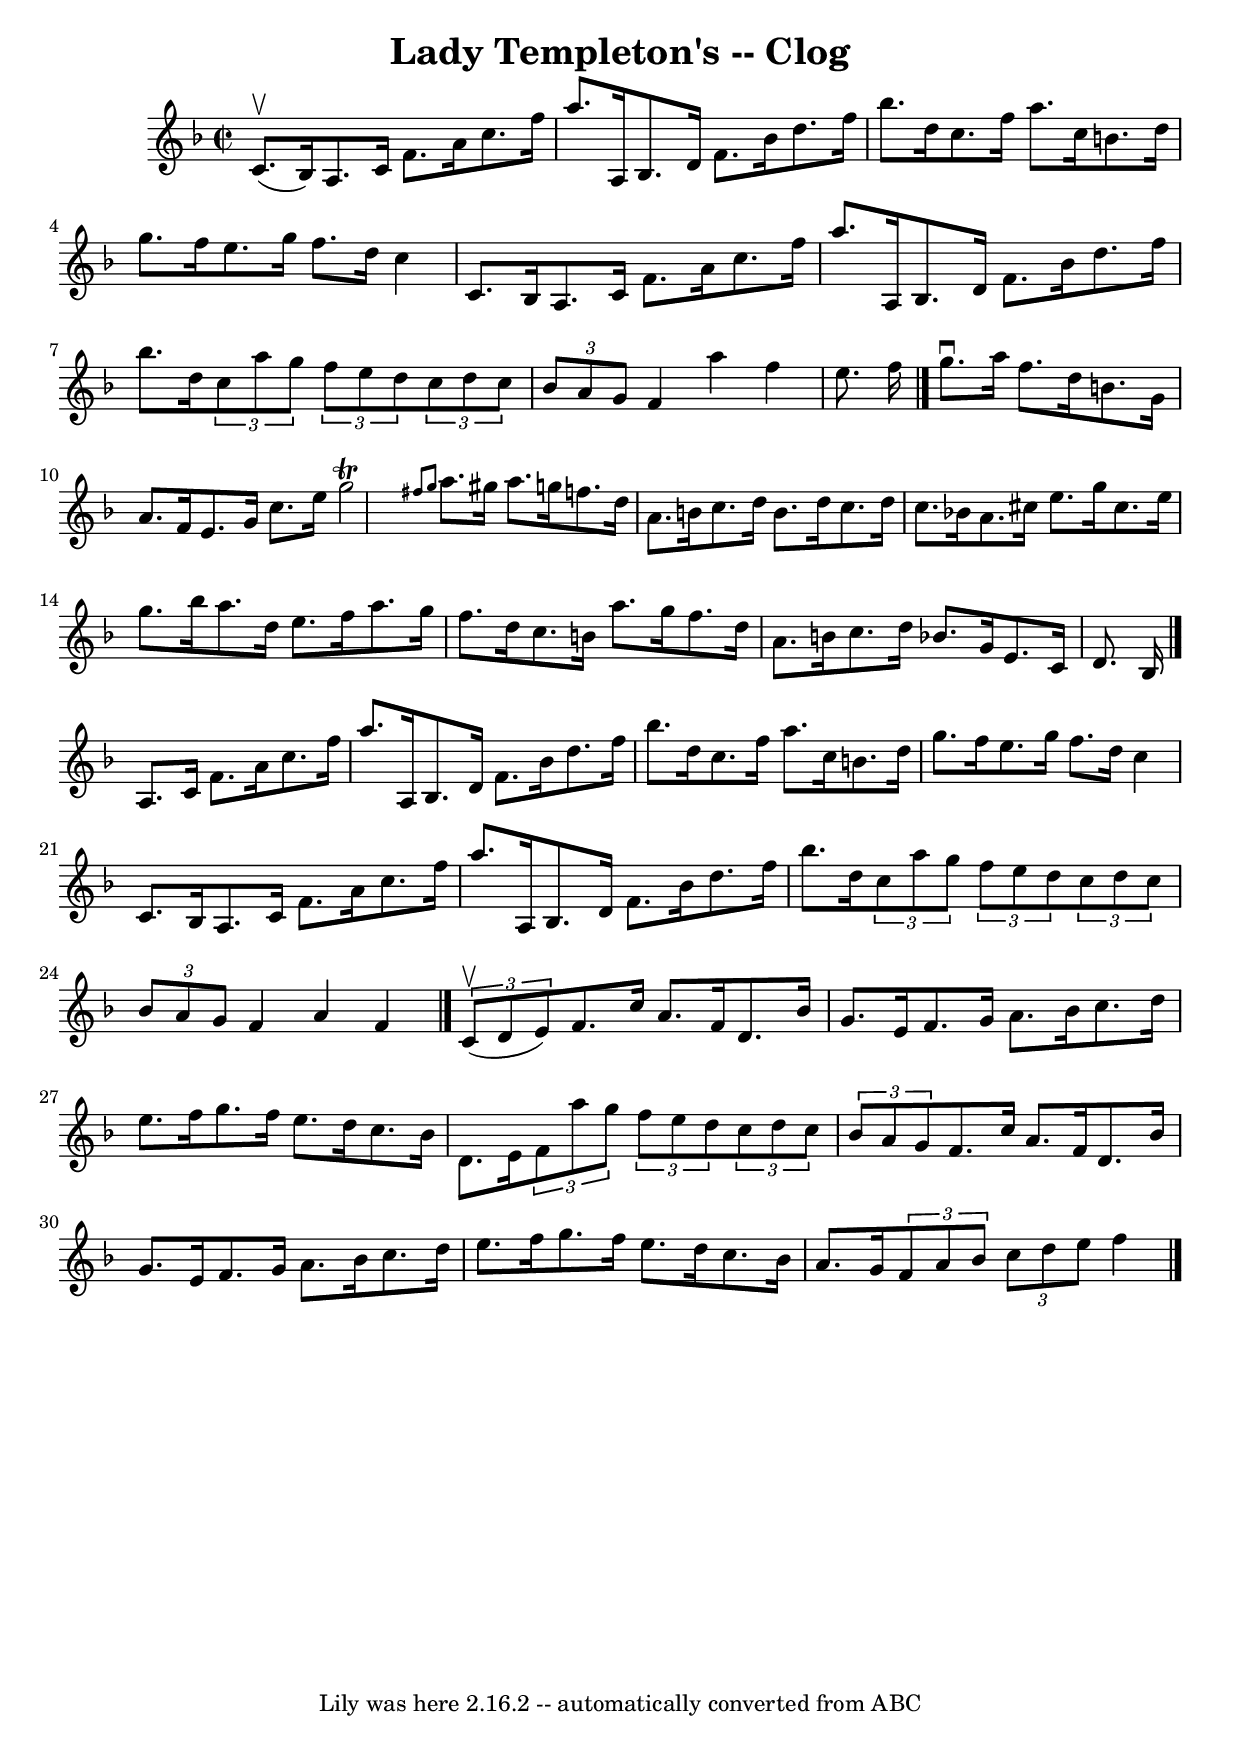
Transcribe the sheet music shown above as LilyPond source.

\version "2.7.40"
\include "Mammoth.ily"
\header {
	book = "Ryan's Mammoth Collection"
	crossRefNumber = "1"
	footnotes = "\\\\156 926"
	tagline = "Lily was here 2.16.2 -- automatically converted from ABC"
	title = "Lady Templeton's -- Clog"
}
voicedefault =  {
\set Score.defaultBarType = "empty"

\override Staff.TimeSignature #'style = #'C
 \time 2/2 \key f \major c'8.^\upbow(bes16) |
 a8. c'16   
 f'8. a'16 c''8. f''16 a''8. a16    |
 bes8. d'16    
f'8. bes'16 d''8. f''16 bes''8. d''16    |
 c''8.    
f''16 a''8. c''16 b'8. d''16 g''8. f''16    |
 e''8.  
 g''16 f''8. d''16 c''4 c'8. bes16    |
 a8. c'16  
 f'8. a'16 c''8. f''16 a''8. a16    |
 bes8. d'16    
f'8. bes'16 d''8. f''16 bes''8. d''16    |
   \times 2/3 { 
 c''8 a''8 g''8  } \times 2/3 { f''8 e''8 d''8  }   \times 2/3 { 
 c''8 d''8 c''8  } \times 2/3 { bes'8 a'8 g'8  }   |
   
f'4 a''4 f''4 e''8. f''16    \bar "|." g''8.^\downbow a''16  
 f''8. d''16 b'8. g'16 a'8. f'16    |
 e'8. g'16    
c''8. e''16 g''2^\trill \grace { fis''8 g''8  }   |
 a''8. 
 gis''16 a''8. g''!16 f''8. d''16 a'8. b'16    |
   
c''8. d''16 b'8. d''16 c''8. d''16 c''8. bes'!16    
|
 a'8. cis''16 e''8. g''16 cis''8. e''16 g''8.    
bes''16    |
 a''8. d''16 e''8. f''16 a''8. g''16    
f''8. d''16    |
 c''8. b'16 a''8. g''16 f''8. d''16  
 a'8. b'16    |
 c''8. d''16 bes'!8. g'16 e'8. c'16  
 d'8. bes16    \bar "|." a8. c'16 f'8. a'16 c''8. f''16  
 a''8. a16    |
 bes8. d'16 f'8. bes'16 d''8. f''16  
 bes''8. d''16    |
 c''8. f''16 a''8. c''16 b'8.    
d''16 g''8. f''16    |
 e''8. g''16 f''8. d''16 c''4  
 c'8. bes16    |
 a8. c'16 f'8. a'16 c''8. f''16   
 a''8. a16    |
 bes8. d'16 f'8. bes'16 d''8. f''16   
 bes''8. d''16    |
   \times 2/3 { c''8 a''8 g''8  }   
\times 2/3 { f''8 e''8 d''8  }   \times 2/3 { c''8 d''8 c''8  } 
  \times 2/3 { bes'8 a'8 g'8  }   |
 f'4 a'4 f'4    
\bar "|."     \times 2/3 { c'8^\upbow(d'8 e'8) } |
 f'8.  
 c''16 a'8. f'16 d'8. bes'16 g'8. e'16    |
 f'8.    
g'16 a'8. bes'16 c''8. d''16 e''8. f''16    |
 g''8.  
 f''16 e''8. d''16 c''8. bes'16 d'8. e'16    |
   
\times 2/3 { f'8 a''8 g''8  } \times 2/3 { f''8 e''8 d''8  }   
\times 2/3 { c''8 d''8 c''8  } \times 2/3 { bes'8 a'8 g'8  }   
|
 f'8. c''16 a'8. f'16 d'8. bes'16 g'8. e'16    
|
 f'8. g'16 a'8. bes'16 c''8. d''16 e''8. f''16   
 |
 g''8. f''16 e''8. d''16 c''8. bes'16 a'8. g'16 
   |
   \times 2/3 { f'8 a'8 bes'8  } \times 2/3 { c''8 d''8 
 e''8  } f''4    \bar "|."   
}

\score{
    <<

	\context Staff="default"
	{
	    \voicedefault 
	}

    >>
	\layout {
	}
	\midi {}
}
